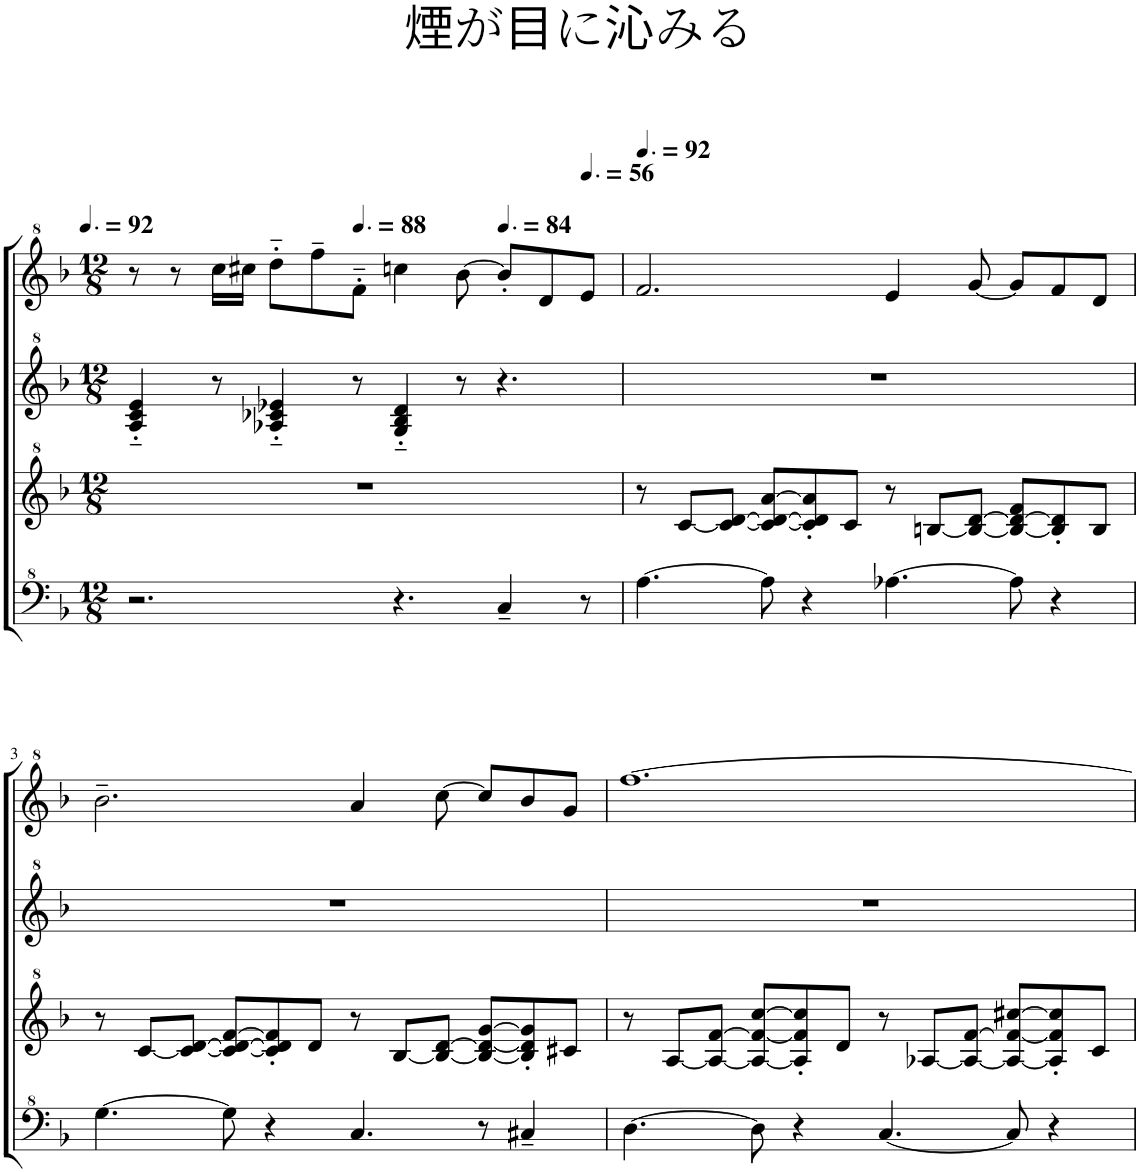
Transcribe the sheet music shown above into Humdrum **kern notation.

**kern	**kern	**kern	**kern
*part1	*part1	*part1	*part1
*staff4	*staff3	*staff2	*staff1
*I"Model III	*	*	*
*clefF^4	*clefG^2	*clefG^2	*clefG^2
*k[b-]	*k[b-]	*k[b-]	*k[b-]
*M12/8	*M12/8	*M12/8	*M12/8
*MM138	*MM138	*MM138	*MM138
=1	=1	=1	=1
2.r	1.r	4a/'~ 4cc/'~ 4ee/'~	8r
.	.	.	8r
.	.	8r	16ccc\LL
.	.	.	16ccc#X\JJ
.	.	4a-X/'~ 4cc-X/'~ 4ee-X/'~	8ddd'~\L
.	.	.	8fff~\
*	*	*	*MM132
.	.	8r	8ff'~\J
4.r	.	4g/'~ 4b-/'~ 4dd/'~	4cccn\
.	.	8r	[8bb-\
*	*	*	*MM126
4c~/	.	4.r	8bb-'/L]
.	.	.	8dd/
*	*	*	*MM84
8r	.	.	8ee/J
=2	=2	=2	=2
*	*	*	*MM138
[4.a\	8r	1.r	2.ff/
.	[8cc/L	.	.
.	8cc/_ [8dd/J	.	.
8a\]	8cc/_ 8dd/_ [8aa/L	.	.
4r	8cc/]' 8dd/]' 8aa/]'	.	.
.	8cc/J	.	.
[4.a-X\	8r	.	4ee/
.	[8bn/L	.	.
.	8b/_ [8dd/J	.	[8gg/
8a-\]	8b/_ 8dd/_ 8ff/L	.	8gg/L]
4r	8b/]' 8dd/]'	.	8ff/
.	8b/J	.	8dd/J
!!LO:LB:g=z
=3	=3	=3	=3
[4.g\	8r	1.r	2.bb-~\
.	[8cc/L	.	.
.	8cc/_ [8dd/J	.	.
8g\]	8cc/_ 8dd/_ [8ff/L	.	.
4r	8cc/]' 8dd/]' 8ff/]'	.	.
.	8dd/J	.	.
4.c/	8r	.	4aa/
.	[8b-/L	.	.
.	8b-/_ [8dd/J	.	[8ccc\
8r	8b-/_ 8dd/_ [8gg/L	.	8ccc/L]
4c#X~/	8b-/]' 8dd/]' 8gg/]'	.	8bb-/
.	8cc#X/J	.	8gg/J
=4	=4	=4	=4
[4.d\	8r	1.r	[1.fff
.	[8a/L	.	.
.	8a/_ [8ff/J	.	.
8d\]	8a/_ 8ff/_ [8ccc/L	.	.
4r	8a/]' 8ff/]' 8ccc/]'	.	.
.	8dd/J	.	.
[4.c/	8r	.	.
.	[8a-X/L	.	.
.	8a-/_ [8ff/J	.	.
8c/]	8a-/_ 8ff/_ [8ccc#X/L	.	.
4r	8a-/]' 8ff/]' 8ccc#/]'	.	.
.	8cc/J	.	.
=	=	=	=
*-	*-	*-	*-
